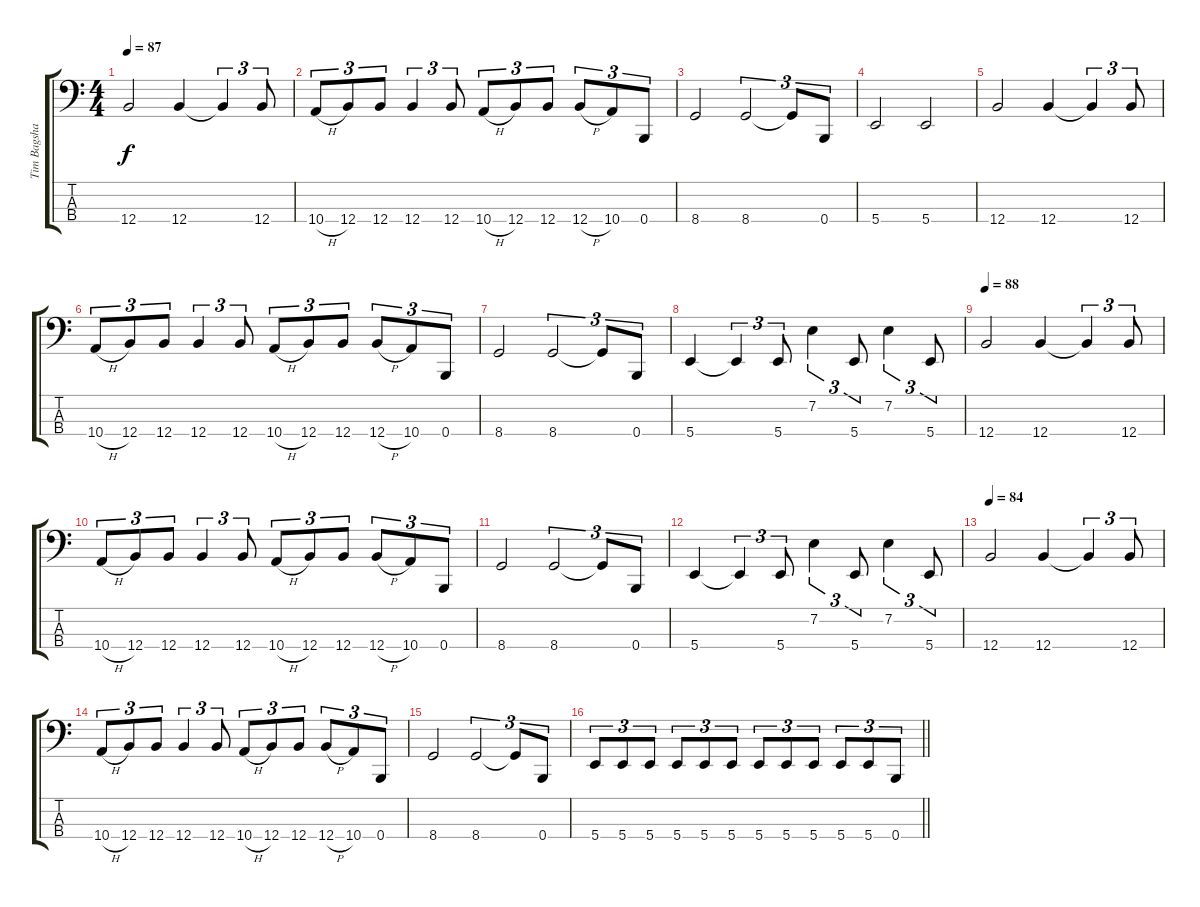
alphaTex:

\track ("Tim Bagshaw" "Tim Bagsha") {instrument electricbassfinger}
\staff {score tabs}
\tuning (D2 A1 E1 B0) {hide}
\ts (4 4)
\tempo 87
\clef f4
\ks c
12.4.2{dy f} 12.4.4 12.4{t}.4{tu (3 2)} 12.4.8{tu (3 2)} |
10.4{h}.8{tu (3 2)} 12.4.8{tu (3 2)} 12.4.8{tu (3 2)} 12.4.4{tu (3 2)} 12.4.8{tu (3 2)} 10.4{h}.8{tu (3 2)} 12.4.8{tu (3 2)} 12.4.8{tu (3 2)} 12.4{h}.8{tu (3 2)} 10.4.8{tu (3 2)} 0.4.8{tu (3 2)} |
8.4.2 8.4.2{tu (3 2)} 8.4{t}.8{tu (3 2)} 0.4.8{tu (3 2)} |
5.4.2 5.4.2 |
12.4.2 12.4.4 12.4{t}.4{tu (3 2)} 12.4.8{tu (3 2)} |
10.4{h}.8{tu (3 2)} 12.4.8{tu (3 2)} 12.4.8{tu (3 2)} 12.4.4{tu (3 2)} 12.4.8{tu (3 2)} 10.4{h}.8{tu (3 2)} 12.4.8{tu (3 2)} 12.4.8{tu (3 2)} 12.4{h}.8{tu (3 2)} 10.4.8{tu (3 2)} 0.4.8{tu (3 2)} |
8.4.2 8.4.2{tu (3 2)} 8.4{t}.8{tu (3 2)} 0.4.8{tu (3 2)} |
5.4.4 5.4{t}.4{tu (3 2)} 5.4.8{tu (3 2)} 7.2.4{tu (3 2)} 5.4.8{tu (3 2)} 7.2.4{tu (3 2)} 5.4.8{tu (3 2)} |
\tempo 88
12.4.2 12.4.4 12.4{t}.4{tu (3 2)} 12.4.8{tu (3 2)} |
10.4{h}.8{tu (3 2)} 12.4.8{tu (3 2)} 12.4.8{tu (3 2)} 12.4.4{tu (3 2)} 12.4.8{tu (3 2)} 10.4{h}.8{tu (3 2)} 12.4.8{tu (3 2)} 12.4.8{tu (3 2)} 12.4{h}.8{tu (3 2)} 10.4.8{tu (3 2)} 0.4.8{tu (3 2)} |
8.4.2 8.4.2{tu (3 2)} 8.4{t}.8{tu (3 2)} 0.4.8{tu (3 2)} |
5.4.4 5.4{t}.4{tu (3 2)} 5.4.8{tu (3 2)} 7.2.4{tu (3 2)} 5.4.8{tu (3 2)} 7.2.4{tu (3 2)} 5.4.8{tu (3 2)} |
\tempo 84
12.4.2 12.4.4 12.4{t}.4{tu (3 2)} 12.4.8{tu (3 2)} |
10.4{h}.8{tu (3 2)} 12.4.8{tu (3 2)} 12.4.8{tu (3 2)} 12.4.4{tu (3 2)} 12.4.8{tu (3 2)} 10.4{h}.8{tu (3 2)} 12.4.8{tu (3 2)} 12.4.8{tu (3 2)} 12.4{h}.8{tu (3 2)} 10.4.8{tu (3 2)} 0.4.8{tu (3 2)} |
8.4.2 8.4.2{tu (3 2)} 8.4{t}.8{tu (3 2)} 0.4.8{tu (3 2)} |
\barLineRight lightlight
5.4.8{tu (3 2)} 5.4.8{tu (3 2)} 5.4.8{tu (3 2)} 5.4.8{tu (3 2)} 5.4.8{tu (3 2)} 5.4.8{tu (3 2)} 5.4.8{tu (3 2)} 5.4.8{tu (3 2)} 5.4.8{tu (3 2)} 5.4.8{tu (3 2)} 5.4.8{tu (3 2)} 0.4.8{tu (3 2)}
